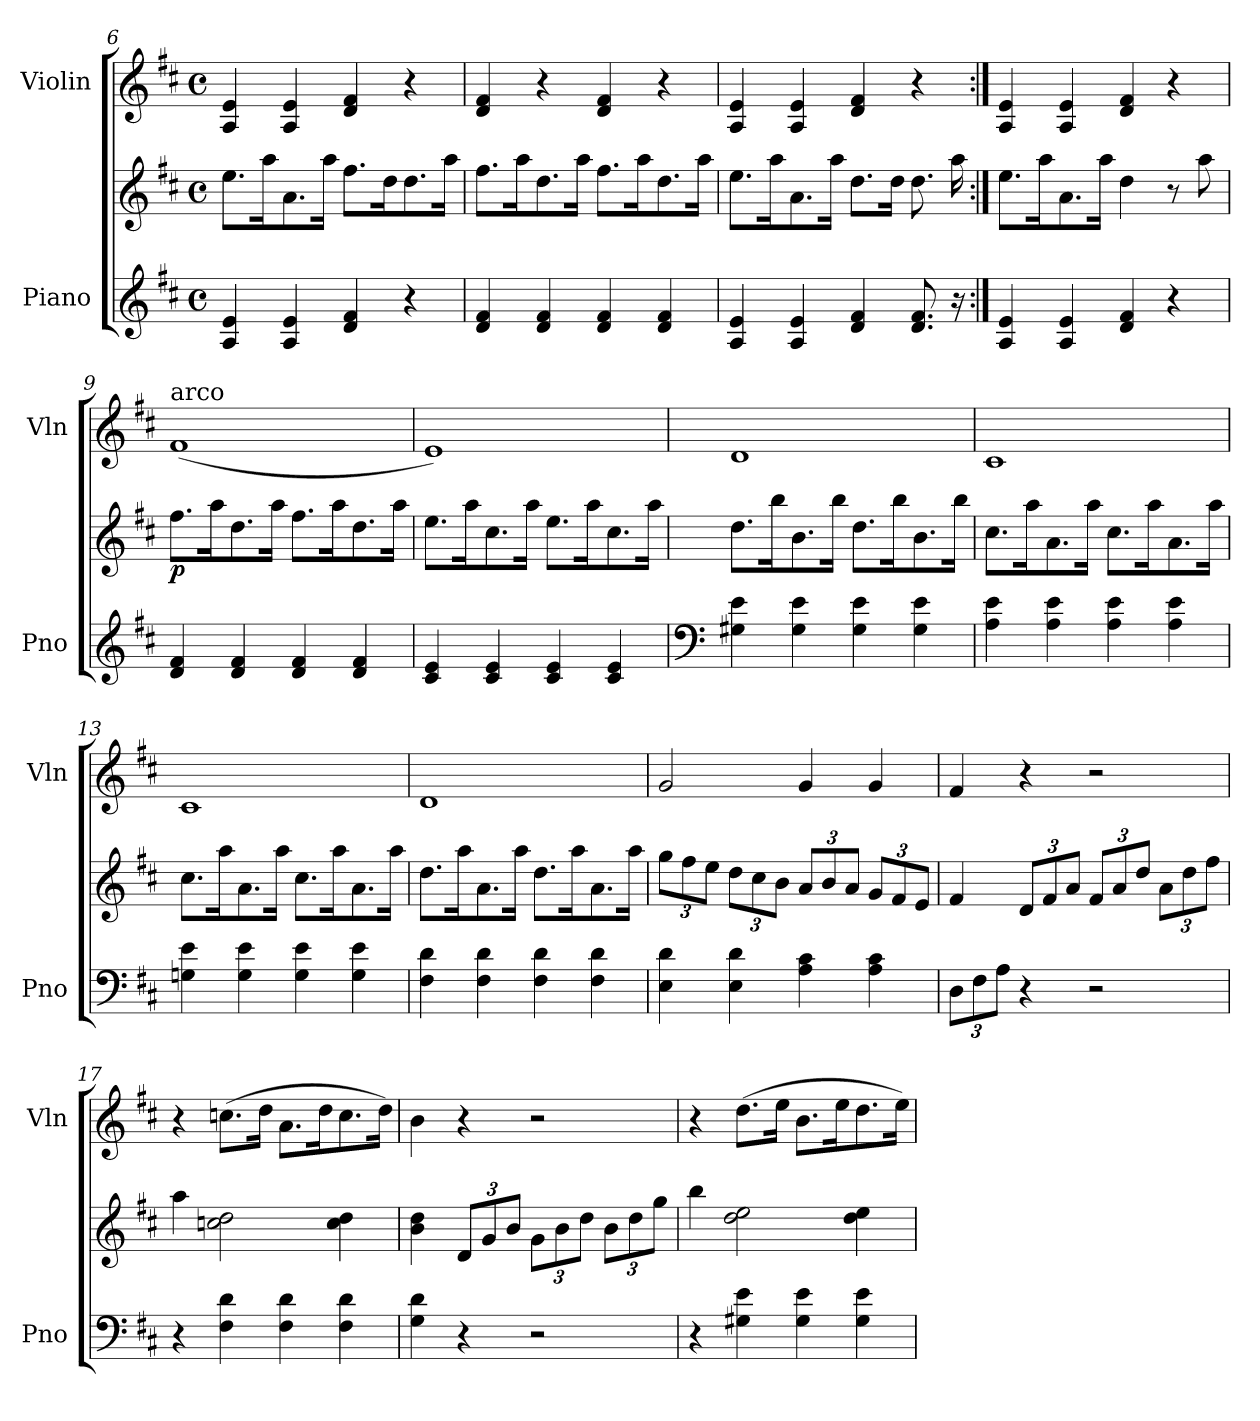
**kern	**kern	**dynam	**kern
*part2	*part2	*part2	*part1
*staff3	*staff2	*staff2/3	*staff1
*I"Piano	*	*	*I"Violin
*I'Pno	*	*	*I'Vln
*clefG2	*clefG2	*	*clefG2
*k[f#c#]	*k[f#c#]	*	*k[f#c#]
*M4/4	*M4/4	*	*M4/4
*met(c)	*met(c)	*	*met(c)
=6	=6	=6	=6
4A/ 4e/	8.ee\L	.	4A/ 4e/
.	16aa\K	.	.
4A/ 4e/	8.a\	.	4A/ 4e/
.	16aa\Jk	.	.
4d/ 4f#/	8.ff#\L	.	4d/ 4f#/
.	16dd\K	.	.
4r	8.dd\	.	4r
.	16aa\Jk	.	.
=7	=7	=7	=7
4d/ 4f#/	8.ff#\L	.	4d/ 4f#/
.	16aa\K	.	.
4d/ 4f#/	8.dd\	.	4r
.	16aa\Jk	.	.
4d/ 4f#/	8.ff#\L	.	4d/ 4f#/
.	16aa\K	.	.
4d/ 4f#/	8.dd\	.	4r
.	16aa\Jk	.	.
=7X2	=7X2	=7X2	=7X2
4A/ 4e/	8.ee\L	.	4A/ 4e/
.	16aa\K	.	.
4A/ 4e/	8.a\	.	4A/ 4e/
.	16aa\Jk	.	.
4d/ 4f#/	8.dd\L	.	4d/ 4f#/
.	16dd\Jk	.	.
8.d/ 8.f#/	8.dd\	.	4r
16r	16aa\	.	.
=8:|!	=8:|!	=8:|!	=8:|!
4A/ 4e/	8.ee\L	.	4A/ 4e/
.	16aa\K	.	.
4A/ 4e/	8.a\	.	4A/ 4e/
.	16aa\Jk	.	.
4d/ 4f#/	4dd\	.	4d/ 4f#/
4r	8r	.	4r
.	8aa\	.	.
=9	=9	=9	=9
!	!	!	!LO:TX:a:t=arco
!	!	!LO:DY:b	!
4d/ 4f#/	8.ff#\L	p	(<1f#
.	16aa\K	.	.
4d/ 4f#/	8.dd\	.	.
.	16aa\Jk	.	.
4d/ 4f#/	8.ff#\L	.	.
.	16aa\K	.	.
4d/ 4f#/	8.dd\	.	.
.	16aa\Jk	.	.
=10	=10	=10	=10
4c#/ 4e/	8.ee\L	.	1e)
.	16aa\K	.	.
4c#/ 4e/	8.cc#\	.	.
.	16aa\Jk	.	.
4c#/ 4e/	8.ee\L	.	.
.	16aa\K	.	.
4c#/ 4e/	8.cc#\	.	.
.	16aa\Jk	.	.
=11	=11	=11	=11
*clefF4	*	*	*
4G#X\ 4e\	8.dd\L	.	1d
.	16bb\K	.	.
4G#\ 4e\	8.b\	.	.
.	16bb\Jk	.	.
4G#\ 4e\	8.dd\L	.	.
.	16bb\K	.	.
4G#\ 4e\	8.b\	.	.
.	16bb\Jk	.	.
=12	=12	=12	=12
4A\ 4e\	8.cc#\L	.	1c#
.	16aa\K	.	.
4A\ 4e\	8.a\	.	.
.	16aa\Jk	.	.
4A\ 4e\	8.cc#\L	.	.
.	16aa\K	.	.
4A\ 4e\	8.a\	.	.
.	16aa\Jk	.	.
=13	=13	=13	=13
4Gn\ 4e\	8.cc#\L	.	1c#
.	16aa\K	.	.
4G\ 4e\	8.a\	.	.
.	16aa\Jk	.	.
4G\ 4e\	8.cc#\L	.	.
.	16aa\K	.	.
4G\ 4e\	8.a\	.	.
.	16aa\Jk	.	.
=14	=14	=14	=14
4F#\ 4d\	8.dd\L	.	1d
.	16aa\K	.	.
4F#\ 4d\	8.a\	.	.
.	16aa\Jk	.	.
4F#\ 4d\	8.dd\L	.	.
.	16aa\K	.	.
4F#\ 4d\	8.a\	.	.
.	16aa\Jk	.	.
=15	=15	=15	=15
*	*Xbrackettup	*	*
4E\ 4d\	12gg\L	.	2g/
.	12ff#\	.	.
.	12ee\J	.	.
4E\ 4d\	12dd\L	.	.
.	12cc#\	.	.
.	12b\J	.	.
4A\ 4c#\	12a/L	.	4g/
.	12b/	.	.
.	12a/J	.	.
4A\ 4c#\	12g/L	.	4g/
.	12f#/	.	.
.	12e/J	.	.
=16	=16	=16	=16
*Xbrackettup	*	*	*
12D\L	4f#/	.	4f#/
12F#\	.	.	.
12A\J	.	.	.
4r	12d/L	.	4r
.	12f#/	.	.
.	12a/J	.	.
2r	12f#/L	.	2r
.	12a/	.	.
.	12dd/J	.	.
.	12a\L	.	.
.	12dd\	.	.
.	12ff#\J	.	.
=17	=17	=17	=17
4r	4aa\	.	4r
4F#\ 4d\	2ccn\ 2dd\	.	(>8.ccn\L
.	.	.	16dd\Jk
4F#\ 4d\	.	.	8.a\L
.	.	.	16dd\K
4F#\ 4d\	4cc\ 4dd\	.	8.cc\
.	.	.	16dd\Jk)
=18	=18	=18	=18
4G\ 4d\	4b\ 4dd\	.	4b\
4r	12d/L	.	4r
.	12g/	.	.
.	12b/J	.	.
2r	12g\L	.	2r
.	12b\	.	.
.	12dd\J	.	.
.	12b\L	.	.
.	12dd\	.	.
.	12gg\J	.	.
=19	=19	=19	=19
4r	4bb\	.	4r
4G#X\ 4e\	2dd\ 2ee\	.	(>8.dd\L
.	.	.	16ee\Jk
4G#\ 4e\	.	.	8.b\L
.	.	.	16ee\K
4G#\ 4e\	4dd\ 4ee\	.	8.dd\
.	.	.	16ee\Jk)
=	=	=	=
*-	*-	*-	*-
